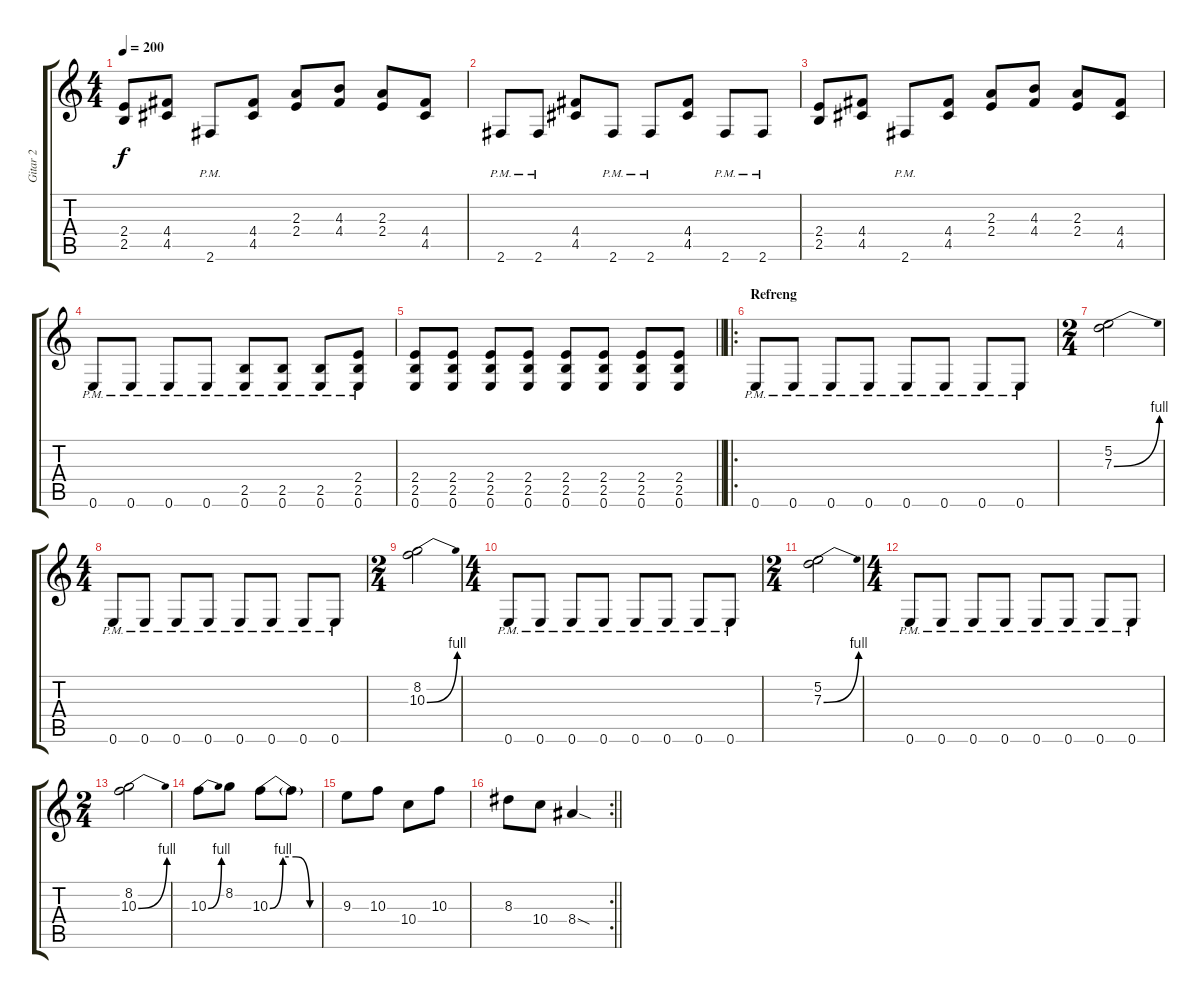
\track ("Gitar 2" "Gitar 2") {instrument overdrivenguitar}
\staff {score tabs}
\tuning (E4 B3 G3 D3 A2 E2) {hide}
\ts (4 4)
\tempo 200
\clef g2
\ks c
(2.4 2.5).8{dy f} (4.4 4.5).8 2.6{pm}.8 (4.4 4.5).8 (2.3 2.4).8 (4.3 4.4).8 (2.3 2.4).8 (4.4 4.5).8 |
2.6{pm}.8 2.6{pm}.8 (4.4 4.5).8 2.6{pm}.8 2.6{pm}.8 (4.4 4.5).8 2.6{pm}.8 2.6{pm}.8 |
(2.4 2.5).8 (4.4 4.5).8 2.6{pm}.8 (4.4 4.5).8 (2.3 2.4).8 (4.3 4.4).8 (2.3 2.4).8 (4.4 4.5).8 |
0.6{pm}.8 0.6{pm}.8 0.6{pm}.8 0.6{pm}.8 (2.5{pm} 0.6{pm}).8 (2.5{pm} 0.6{pm}).8 (2.5{pm} 0.6{pm}).8 (2.4{pm} 2.5{pm} 0.6{pm}).8 |
\barLineRight lightlight
(2.4 2.5 0.6).8 (2.4 2.5 0.6).8 (2.4 2.5 0.6).8 (2.4 2.5 0.6).8 (2.4 2.5 0.6).8 (2.4 2.5 0.6).8 (2.4 2.5 0.6).8 (2.4 2.5 0.6).8 |
\ro
\section ("" "Refreng")
0.6{pm}.8 0.6{pm}.8 0.6{pm}.8 0.6{pm}.8 0.6{pm}.8 0.6{pm}.8 0.6{pm}.8 0.6{pm}.8 |
\ts (2 4)
(5.2 7.3{be (bend 0 0 60 4)}).2 |
\ts (4 4)
0.6{pm}.8 0.6{pm}.8 0.6{pm}.8 0.6{pm}.8 0.6{pm}.8 0.6{pm}.8 0.6{pm}.8 0.6{pm}.8 |
\ts (2 4)
(8.2 10.3{be (bend 0 0 60 4)}).2 |
\ts (4 4)
0.6{pm}.8 0.6{pm}.8 0.6{pm}.8 0.6{pm}.8 0.6{pm}.8 0.6{pm}.8 0.6{pm}.8 0.6{pm}.8 |
\ts (2 4)
(5.2 7.3{be (bend 0 0 60 4)}).2 |
\ts (4 4)
0.6{pm}.8 0.6{pm}.8 0.6{pm}.8 0.6{pm}.8 0.6{pm}.8 0.6{pm}.8 0.6{pm}.8 0.6{pm}.8 |
\ts (2 4)
(8.2 10.3{be (bend 0 0 60 4)}).2 |
10.3{be (bend 0 0 60 4)}.8 8.2.8 10.3{be (custom 0 0 15 4 30 4 46 0 60 0)}.8 10.3{t}.8 |
9.3.8 10.3.8 10.4.8 10.3.8 |
\rc 2
\barLineRight lightlight
8.3.8 10.4.8 8.4{sod}.4
